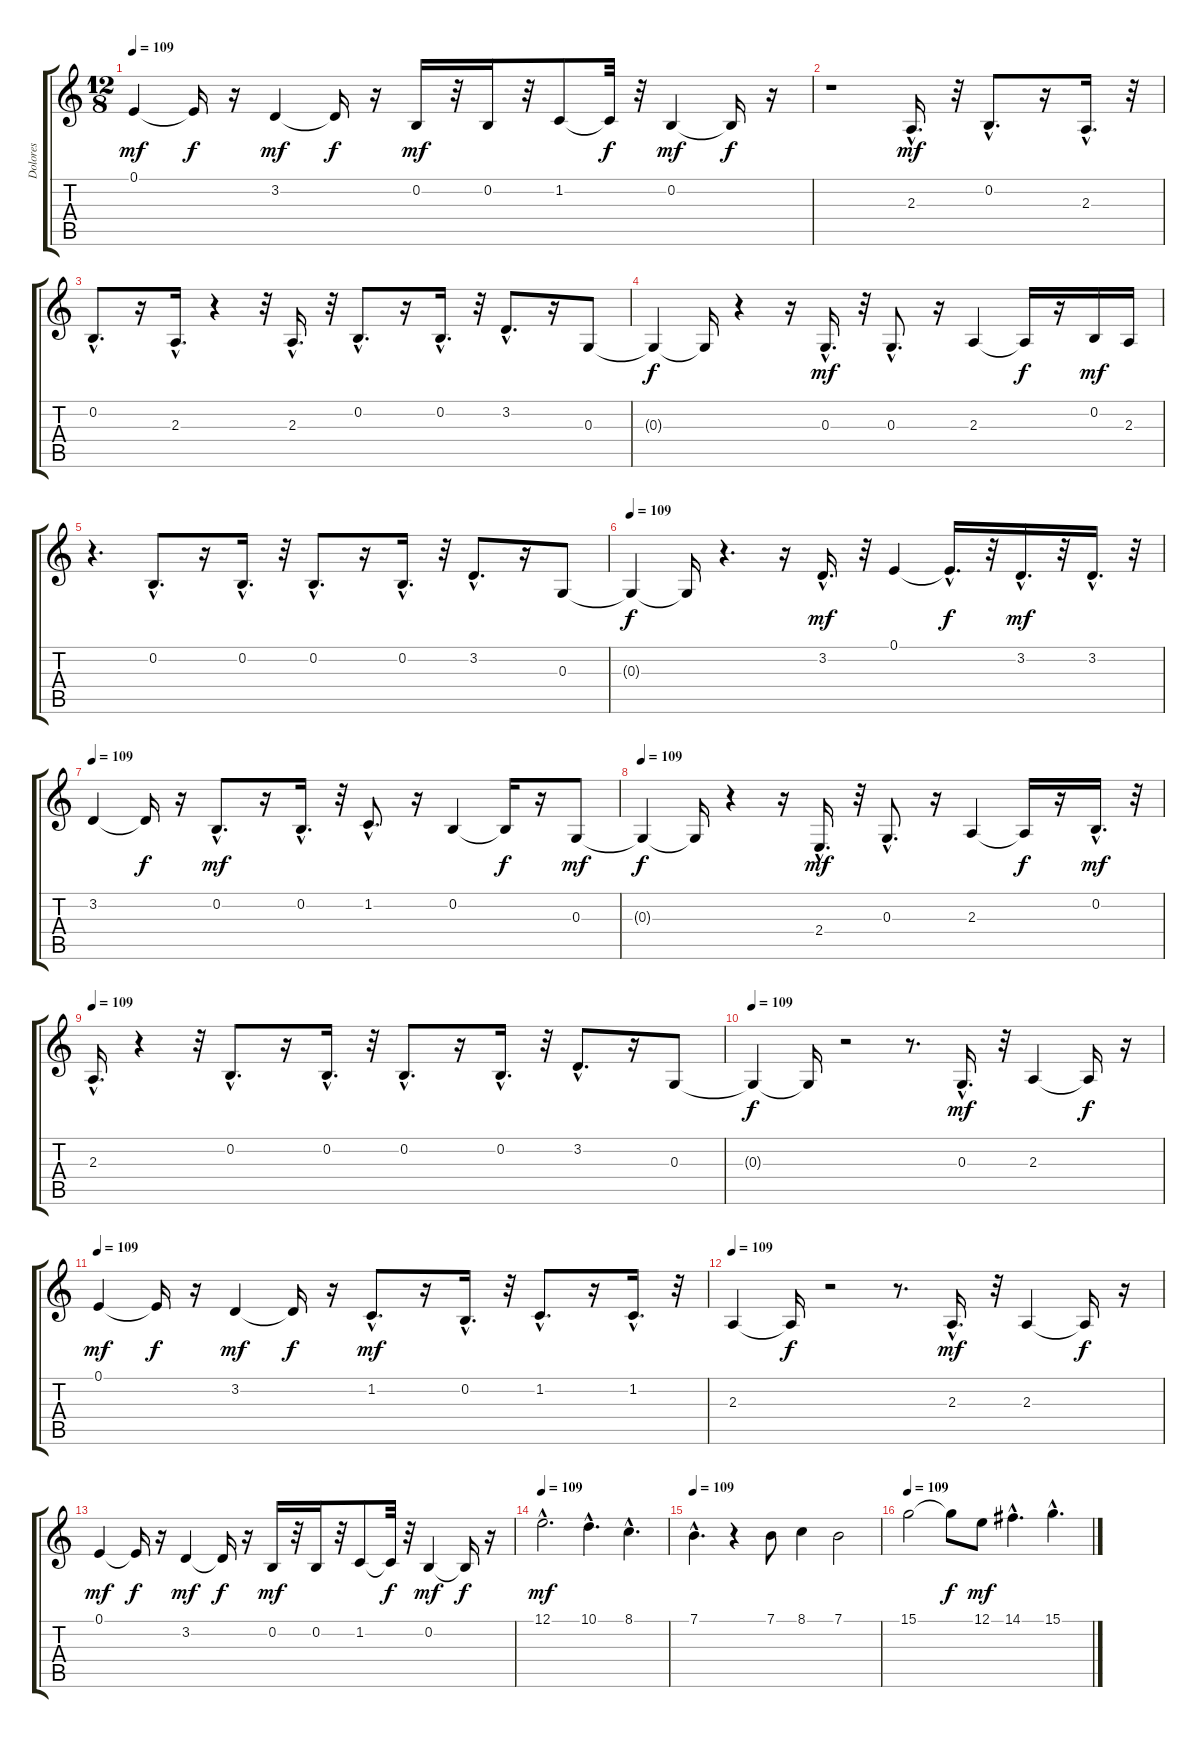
\track ("Dolores" "Dolores") {instrument panflute}
\staff {score tabs}
\tuning (E4 B3 G3 D3 A2 E2) {hide}
\ts (12 8)
\tempo 109
\clef g2
\ks c
0.1.4{dy mf} 0.1{t}.16{dy f} r.16 3.2.4{dy mf} 3.2{t}.16{dy f} r.16 0.2.16{dy mf} r.32 0.2.16 r.32 1.2.8 1.2{t}.32{dy f} r.32 0.2.4{dy mf} 0.2{t}.16{dy f} r.16 |
r.1 2.3{hac}.16{d dy mf} r.32 0.2{hac}.8{d} r.16 2.3{hac}.16{d} r.32 |
0.2{hac}.8{d} r.16 2.3{hac}.16{d} r.4 r.32 2.3{hac}.16{d} r.32 0.2{hac}.8{d} r.16 0.2{hac}.16{d} r.32 3.2{hac}.8{d} r.16 0.3.8 |
0.3{t}.4{dy f} 0.3{t}.16 r.4 r.16 0.3{hac}.16{d dy mf} r.32 0.3{hac}.8{d} r.16 2.3.4 2.3{t}.16{dy f} r.16 0.2.16{dy mf} 2.3.16 |
r.4{d} 0.2{hac}.8{d} r.16 0.2{hac}.16{d} r.32 0.2{hac}.8{d} r.16 0.2{hac}.16{d} r.32 3.2{hac}.8{d} r.16 0.3.8 |
\tempo 109
0.3{t}.4{dy f} 0.3{t}.16 r.4{d} r.16 3.2{hac}.16{d dy mf} r.32 0.1.4 0.1{hac t}.16{d dy f} r.32 3.2{hac}.16{d dy mf} r.32 3.2{hac}.16{d} r.32 |
\tempo 109
3.2.4 3.2{t}.16{dy f} r.16 0.2{hac}.8{d dy mf} r.16 0.2{hac}.16{d} r.32 1.2{hac}.8{d} r.16 0.2.4 0.2{t}.16{dy f} r.16 0.3.8{dy mf} |
\tempo 109
0.3{t}.4{dy f} 0.3{t}.16 r.4 r.16 2.4{hac}.16{d dy mf} r.32 0.3{hac}.8{d} r.16 2.3.4 2.3{t}.16{dy f} r.16 0.2{hac}.16{d dy mf} r.32 |
\tempo 109
2.3{hac}.16{d} r.4 r.32 0.2{hac}.8{d} r.16 0.2{hac}.16{d} r.32 0.2{hac}.8{d} r.16 0.2{hac}.16{d} r.32 3.2{hac}.8{d} r.16 0.3.8 |
\tempo 109
0.3{t}.4{dy f} 0.3{t}.16 r.2 r.8{d} 0.3{hac}.16{d dy mf} r.32 2.3.4 2.3{t}.16{dy f} r.16 |
\tempo 109
0.1.4{dy mf} 0.1{t}.16{dy f} r.16 3.2.4{dy mf} 3.2{t}.16{dy f} r.16 1.2{hac}.8{d dy mf} r.16 0.2{hac}.16{d} r.32 1.2{hac}.8{d} r.16 1.2{hac}.16{d} r.32 |
\tempo 109
2.3.4 2.3{t}.16{dy f} r.2 r.8{d} 2.3{hac}.16{d dy mf} r.32 2.3.4 2.3{t}.16{dy f} r.16 |
0.1.4{dy mf} 0.1{t}.16{dy f} r.16 3.2.4{dy mf} 3.2{t}.16{dy f} r.16 0.2.16{dy mf} r.32 0.2.16 r.32 1.2.8 1.2{t}.32{dy f} r.32 0.2.4{dy mf} 0.2{t}.16{dy f} r.16 |
\tempo 109
12.1{hac}.2{d dy mf} 10.1{hac}.4{d} 8.1{hac}.4{d} |
\tempo 109
7.1{hac}.4{d} r.4 7.1.8 8.1.4 7.1.2 |
\tempo 109
15.1.2 15.1{t}.8{dy f} 12.1.8{dy mf} 14.1{hac}.4{d} 15.1{hac}.4{d}
